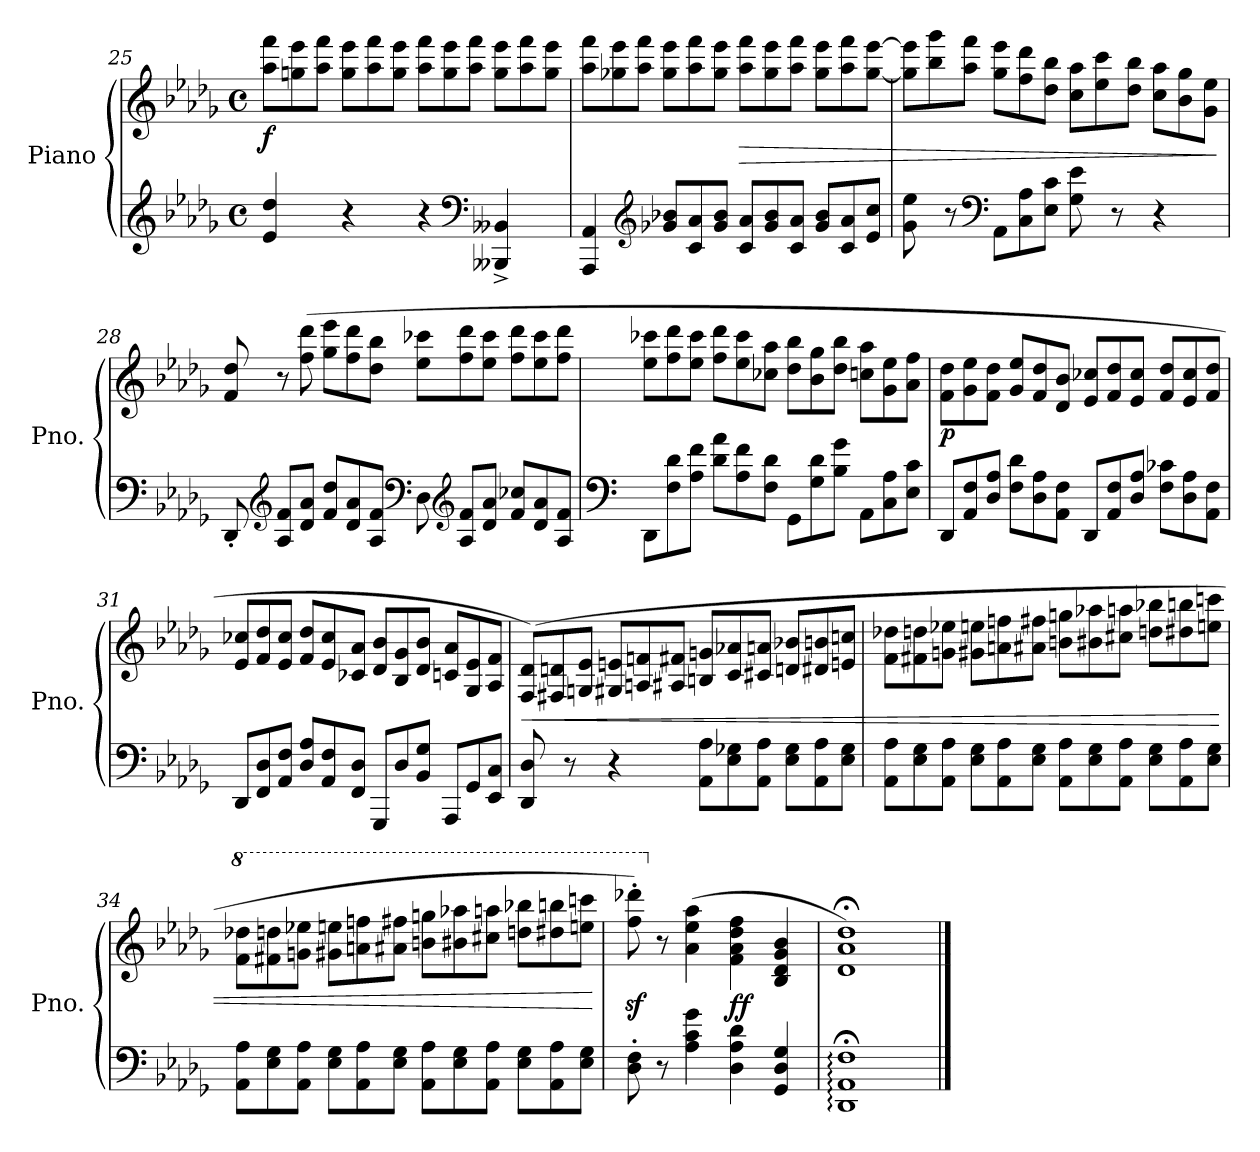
**kern	**kern	**dynam
*part1	*part1	*part1
*staff2	*staff1	*staff1/2
*I"Piano	*	*
*I'Pno.	*	*
*clefG2	*clefG2	*
*k[b-e-a-d-g-]	*k[b-e-a-d-g-]	*
*M4/4	*M4/4	*
*met(c)	*met(c)	*
*	*Xtuplet	*
=25	=25	=25
!	!	!LO:DY:b
4e-/ 4dd-/	12aa-\ 12fff\L	f
.	12ggn\ 12eee-\	.
.	12aa-\ 12fff\J	.
4r	12gg\ 12eee-\L	.
.	12aa-\ 12fff\	.
.	12gg\ 12eee-\J	.
4r	12aa-\ 12fff\L	.
.	12gg\ 12eee-\	.
.	12aa-\ 12fff\J	.
*clefF4	*	*
4BBB--X/^ 4BB--X/^	12gg\ 12eee-\L	.
.	12aa-\ 12fff\	.
.	12gg\ 12eee-\J	.
!!LO:LB:g=z
=26	=26	=26
4AAA-/ 4AA-/	12aa-\ 12fff\L	.
.	12gg-X\ 12eee-\	.
.	12aa-\ 12fff\J	.
*clefG2	*	*
*Xtuplet	*	*
12g-X/ 12b-X/L	12gg-\ 12eee-\L	.
12c/ 12a-/	12aa-\ 12fff\	.
12g-/ 12b-/J	12gg-\ 12eee-\J	.
!	!	!LO:HP:b
12c/ 12a-/L	12aa-\ 12fff\L	>
12g-/ 12b-/	12gg-\ 12eee-\	.
12c/ 12a-/J	12aa-\ 12fff\J	.
12g-/ 12b-/L	12gg-\ 12eee-\L	.
12c/ 12a-/	12aa-\ 12fff\	.
12e-/ 12cc/J	[12gg-\ [12eee-\J	.
=27	=27	=27
8g-\ 8ee-\	12gg-\] 12eee-\]L	.
.	12bb-\ 12ggg-\	.
8r	.	.
.	12aa-\ 12fff\J	.
*clefF4	*	*
12AA-\L	12gg-\ 12eee-\L	.
12C\ 12A-\	12ff\ 12ddd-\	.
12E-\ 12c\J	12dd-\ 12bb-\J	.
8G-\ 8e-\	12cc\ 12aa-\L	.
.	12ee-\ 12ccc\	.
8r	.	.
.	12dd-\ 12bb-\J	.
4r	12cc\ 12aa-\L	.
.	12b-\ 12gg-\	.
.	12g-\ 12ee-\J	.
.	.	]
!!LO:LB:g=z
=28	=28	=28
12DD-'/	12f/ 12dd-/	.
*clefG2	*	*
12A-/ 12f/L	12r	.
12d-/ 12a-/J	(12ff\ 12ddd-\	.
12f/ 12dd-/L	12gg-\ 12eee-\L	.
12d-/ 12a-/	12ff\ 12ddd-\	.
12A-/ 12f/J	12dd-\ 12bb-\J	.
*clefF4	*	*
12D-\	12ee-\ 12ccc-X\L	.
*clefG2	*	*
12A-/ 12f/L	12ff\ 12ddd-\	.
12d-/ 12a-/J	12ee-\ 12ccc-\J	.
12f/ 12cc-X/L	12ff\ 12ddd-\L	.
12d-/ 12a-/	12ee-\ 12ccc-\	.
12A-/ 12f/J	12ff\ 12ddd-\J	.
=29	=29	=29
*clefF4	*	*
12DD-\L	12ee-\ 12ccc-X\L	.
12F\ 12d-\	12ff\ 12ddd-\	.
12A-\ 12f\J	12ee-\ 12ccc-\J	.
12d-\ 12a-\L	12ff\ 12ddd-\L	.
12A-\ 12f\	12ee-\ 12ccc-\	.
12F\ 12d-\J	12cc-X\ 12aa-\J	.
12GG-\L	12dd-\ 12bb-\L	.
12G-\ 12d-\	12b-\ 12gg-\	.
12B-\ 12g-\J	12dd-\ 12bb-\J	.
12AA-\L	12ccn\ 12aa-\L	.
12C\ 12A-\	12g-\ 12ee-\	.
12E-\ 12c\J	12a-\ 12ff\J	.
!!LO:LB:g=z
=30	=30	=30
!	!	!LO:DY:b
12DD-/L	12f\ 12dd-\L	p
12AA-/ 12F/	12g-\ 12ee-\	.
12D-/ 12A-/J	12f\ 12dd-\J	.
12F\ 12d-\L	12g-/ 12ee-/L	.
12D-\ 12A-\	12f/ 12dd-/	.
12AA-\ 12F\J	12d-/ 12b-/J	.
12DD-/L	12e-/ 12cc-X/L	.
12AA-/ 12F/	12f/ 12dd-/	.
12D-/ 12A-/J	12e-/ 12cc-/J	.
12F\ 12c-X\L	12f/ 12dd-/L	.
12D-\ 12A-\	12e-/ 12cc-/	.
12AA-\ 12F\J	12f/ 12dd-/J	.
=31	=31	=31
12DD-/L	12e-/ 12cc-X/L	.
12FF/ 12D-/	12f/ 12dd-/	.
12AA-/ 12F/J	12e-/ 12cc-/J	.
12D-/ 12A-/L	12f/ 12dd-/L	.
12AA-/ 12F/	12e-/ 12cc-/	.
12FF/ 12D-/J	12c-X/ 12a-/J	.
12GGG-/L	12d-/ 12b-/L	.
12D-/	12B-/ 12g-/	.
12BB-/ 12G-/J	12d-/ 12b-/J	.
12AAA-/L	12cn/ 12a-/L	.
12GG-/	12G-/ 12e-/	.
12EE-/ 12C/J	12A-/ 12f/J	.
!!LO:LB:g=z
=32	=32	=32
!	!	!LO:HP:b
8DD-/ 8D-/	(>12F/ 12d-/L)	<
.	12F#X/ 12dn/	.
8r	.	.
.	12Gn/ 12e-/J	.
4r	12G#X/ 12en/L	.
.	12An/ 12fn/	.
.	12A#X/ 12f#X/J	.
12AA-\ 12A-\L	12Bn/ 12gn/L	.
12E-\ 12G-X\	12c/ 12a-X/	.
12AA-\ 12A-\J	12c#X/ 12an/J	.
12E-\ 12G-\L	12dn/ 12b-X/L	.
12AA-\ 12A-\	12d#X/ 12bn/	.
12E-\ 12G-\J	12en/ 12ccn/J	.
!!LO:PB:g=z
=33	=33	=33
12AA-\ 12A-\L	12f\ 12dd-X\L	.
12E-\ 12G-\	12f#X\ 12ddn\	.
12AA-\ 12A-\J	12gn\ 12ee-X\J	.
12E-\ 12G-\L	12g#X\ 12een\L	.
12AA-\ 12A-\	12an\ 12ffn\	.
12E-\ 12G-\J	12a#X\ 12ff#X\J	.
12AA-\ 12A-\L	12bn\ 12ggn\L	.
12E-\ 12G-\	12b#X\ 12aa-X\	.
12AA-\ 12A-\J	12cc#X\ 12aan\J	.
12E-\ 12G-\L	12ddn\ 12bb-X\L	.
12AA-\ 12A-\	12dd#X\ 12bbn\	.
12E-\ 12G-\J	12een\ 12cccn\J	.
!!LO:LB:g=z
=34	=34	=34
*	*8va	*
12AA-\ 12A-\L	12ff\ 12ddd-X\L	.
12E-\ 12G-\	12ff#X\ 12dddn\	.
12AA-\ 12A-\J	12ggn\ 12eee-X\J	.
12E-\ 12G-\L	12gg#X\ 12eeen\L	.
12AA-\ 12A-\	12aan\ 12fffn\	.
12E-\ 12G-\J	12aa#X\ 12fff#X\J	.
12AA-\ 12A-\L	12bbn\ 12gggn\L	.
12E-\ 12G-\	12bb#X\ 12aaa-X\	.
12AA-\ 12A-\J	12ccc#X\ 12aaan\J	.
12E-\ 12G-\L	12dddn\ 12bbb-X\L	.
12AA-\ 12A-\	12ddd#X\ 12bbbn\	.
12E-\ 12G-\J	12eeen\ 12ccccn\J	.
.	.	[
=35	=35	=35
8D-\' 8F\'	8fff\z<' 8dddd-X\z<')	.
*	*X8va	*
8r	8r	.
4A-\ 4c\ 4g-\	(4a-\ 4ee-\ 4aa-\	.
!	!	!LO:DY:b
4D-\ 4A-\ 4d-\	4f\ 4a-\ 4dd-\ 4ff\	ff
4GG-/ 4D-/ 4G-/	4B-/ 4d-/ 4g-/ 4b-/	.
=36	=36	=36
1DD-;: 1AA-;: 1F;:	1d-;< 1a-;< 1dd-;<)	.
==	==	==
*-	*-	*-
